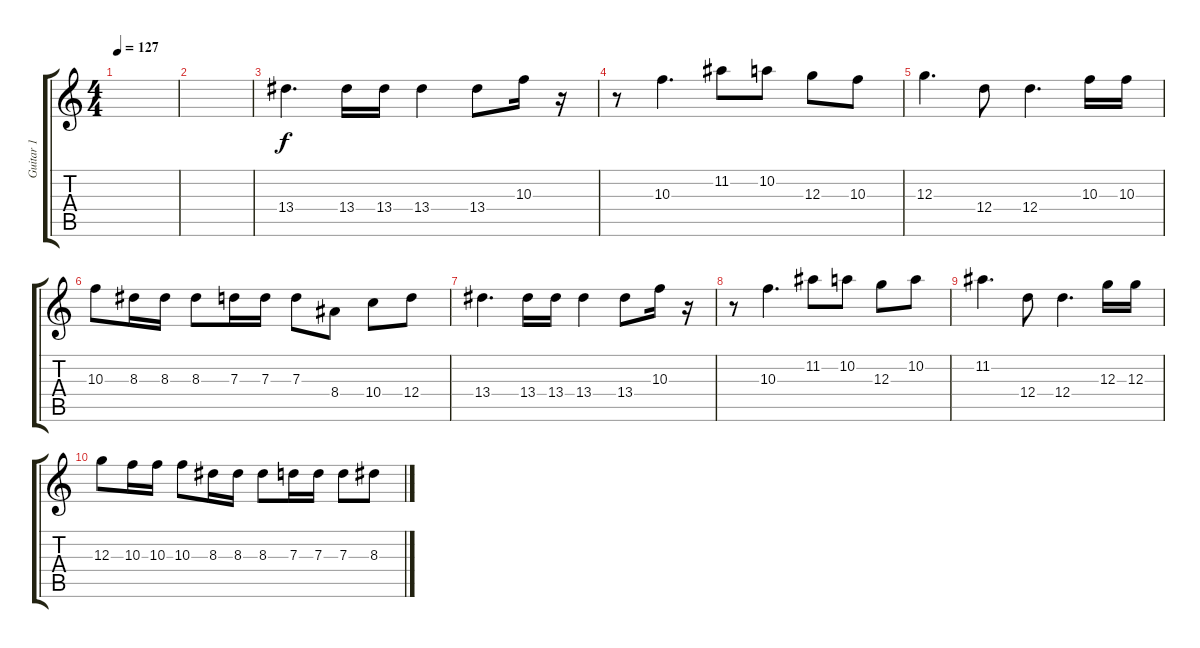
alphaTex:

\track ("Guitar 1" "Guitar 1") {instrument acousticguitarsteel}
\staff {score tabs}
\tuning (E4 B3 G3 D3 A2 E2) {hide}
\ts (4 4)
\tempo 127
\clef g2
\ks c
|
|
13.4.4{d} 13.4.16 13.4.16 13.4.4 13.4.8 10.3.16 r.16 |
r.8 10.3.4{d} 11.2.8 10.2.8 12.3.8 10.3.8 |
12.3.4{d} 12.4.8 12.4.4{d} 10.3.16 10.3.16 |
10.3.8 8.3.16 8.3.16 8.3.8 7.3.16 7.3.16 7.3.8 8.4.8 10.4.8 12.4.8 |
13.4.4{d} 13.4.16 13.4.16 13.4.4 13.4.8 10.3.16 r.16 |
r.8 10.3.4{d} 11.2.8 10.2.8 12.3.8 10.2.8 |
11.2.4{d} 12.4.8 12.4.4{d} 12.3.16 12.3.16 |
12.3.8 10.3.16 10.3.16 10.3.8 8.3.16 8.3.16 8.3.8 7.3.16 7.3.16 7.3.8 8.3.8
